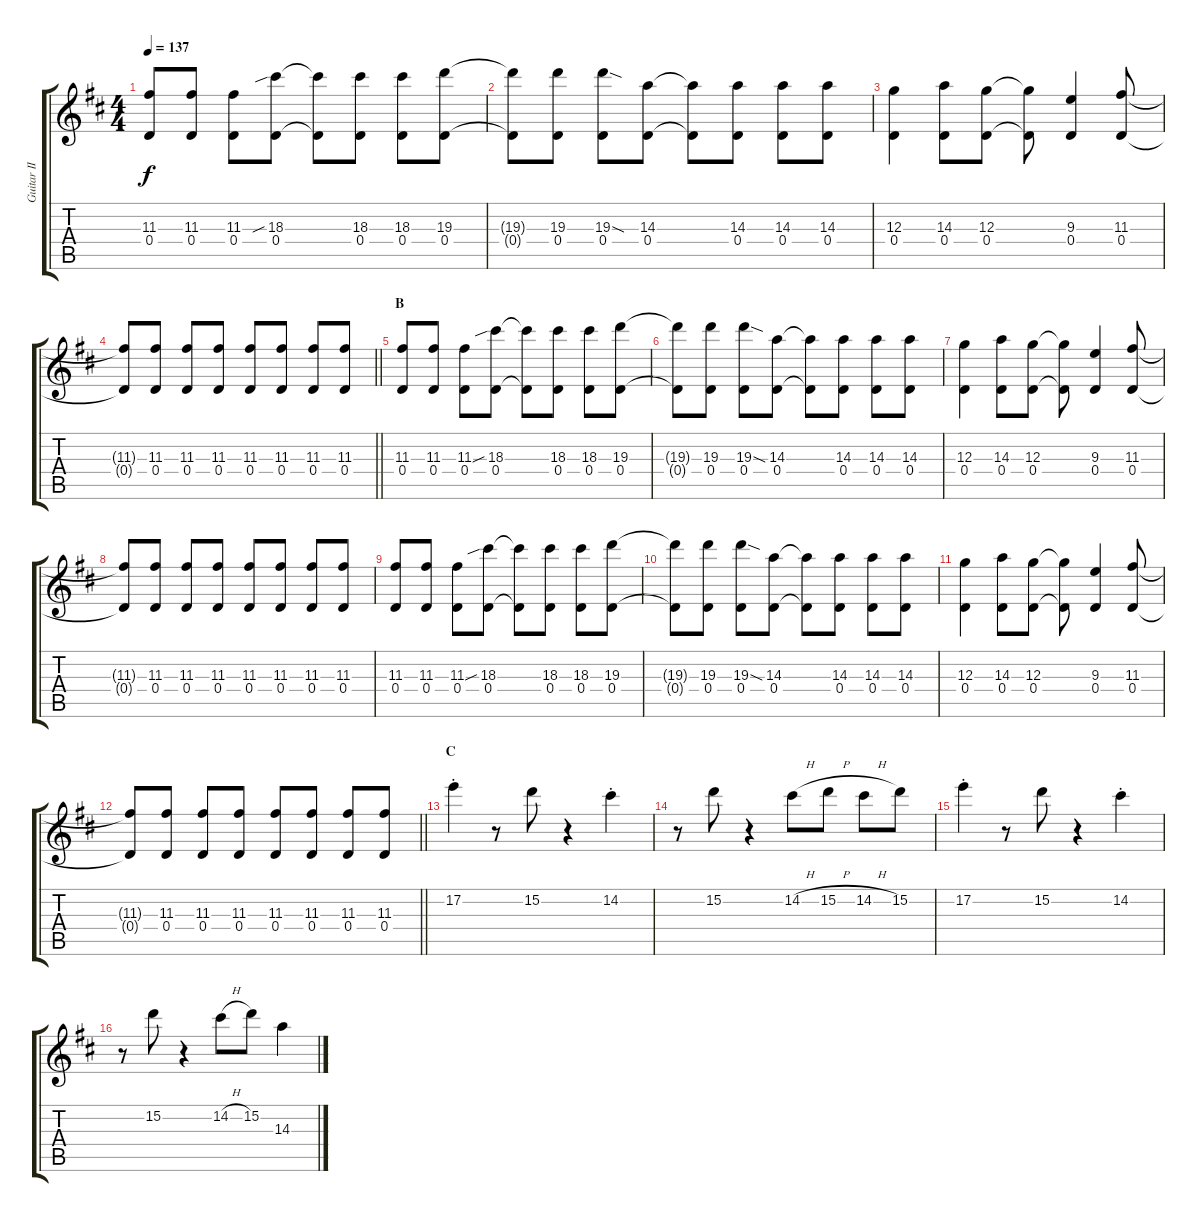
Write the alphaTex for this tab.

\track ("Guitar II - Kita" "Guitar II ") {instrument distortionguitar}
\staff {score tabs}
\tuning (E4 B3 G3 D3 A2 D2) {hide}
\ts (4 4)
\tempo 137
\clef g2
\ks d
(11.3 0.4).8{dy f} (11.3 0.4).8 (11.3 0.4).8 (18.3{sib} 0.4).8 (18.3{t} 0.4{t}).8 (18.3 0.4).8 (18.3 0.4).8 (19.3 0.4).8 |
(19.3{t} 0.4{t}).8 (19.3 0.4).8 (19.3{sod} 0.4).8 (14.3 0.4).8 (14.3{t} 0.4{t}).8 (14.3 0.4).8 (14.3 0.4).8 (14.3 0.4).8 |
(12.3 0.4).4 (14.3 0.4).8 (12.3 0.4).8 (12.3{t} 0.4{t}).8 (9.3 0.4).4 (11.3 0.4).8 |
\barLineRight lightlight
(11.3{t} 0.4{t}).8 (11.3 0.4).8 (11.3 0.4).8 (11.3 0.4).8 (11.3 0.4).8 (11.3 0.4).8 (11.3 0.4).8 (11.3 0.4).8 |
\section ("" "B")
(11.3 0.4).8 (11.3 0.4).8 (11.3 0.4).8 (18.3{sib} 0.4).8 (18.3{t} 0.4{t}).8 (18.3 0.4).8 (18.3 0.4).8 (19.3 0.4).8 |
(19.3{t} 0.4{t}).8 (19.3 0.4).8 (19.3{sod} 0.4).8 (14.3 0.4).8 (14.3{t} 0.4{t}).8 (14.3 0.4).8 (14.3 0.4).8 (14.3 0.4).8 |
(12.3 0.4).4 (14.3 0.4).8 (12.3 0.4).8 (12.3{t} 0.4{t}).8 (9.3 0.4).4 (11.3 0.4).8 |
(11.3{t} 0.4{t}).8 (11.3 0.4).8 (11.3 0.4).8 (11.3 0.4).8 (11.3 0.4).8 (11.3 0.4).8 (11.3 0.4).8 (11.3 0.4).8 |
(11.3 0.4).8 (11.3 0.4).8 (11.3 0.4).8 (18.3{sib} 0.4).8 (18.3{t} 0.4{t}).8 (18.3 0.4).8 (18.3 0.4).8 (19.3 0.4).8 |
(19.3{t} 0.4{t}).8 (19.3 0.4).8 (19.3{sod} 0.4).8 (14.3 0.4).8 (14.3{t} 0.4{t}).8 (14.3 0.4).8 (14.3 0.4).8 (14.3 0.4).8 |
(12.3 0.4).4 (14.3 0.4).8 (12.3 0.4).8 (12.3{t} 0.4{t}).8 (9.3 0.4).4 (11.3 0.4).8 |
\barLineRight lightlight
(11.3{t} 0.4{t}).8 (11.3 0.4).8 (11.3 0.4).8 (11.3 0.4).8 (11.3 0.4).8 (11.3 0.4).8 (11.3 0.4).8 (11.3 0.4).8 |
\section ("" "C")
17.2{st}.4{instrument electricguitarjazz} r.8 15.2.8 r.4 14.2{st}.4 |
r.8 15.2.8 r.4 14.2{h}.8 15.2{h}.8 14.2{h}.8 15.2.8 |
17.2{st}.4 r.8 15.2.8 r.4 14.2{st}.4 |
r.8 15.2.8 r.4 14.2{h}.8 15.2.8 14.3.4
